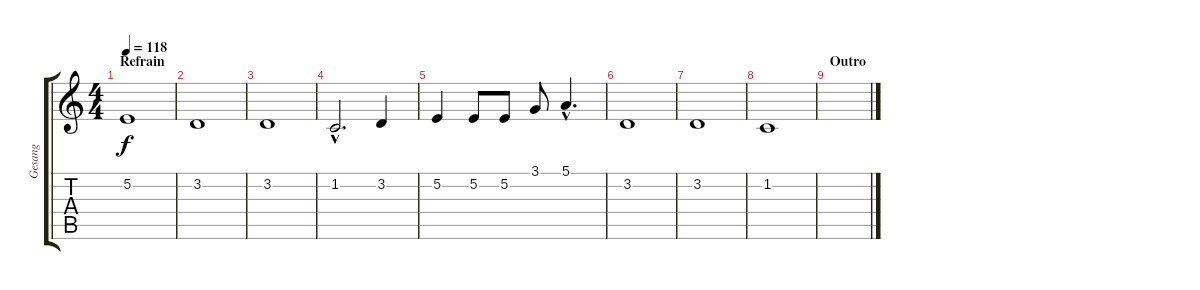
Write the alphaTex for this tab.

\track ("Gesang" "Gesang") {instrument altosax}
\staff {score tabs}
\tuning (E4 B3 G3 D3 A2 E2) {hide}
\ts (4 4)
\section ("" "Refrain")
\tempo 118
\clef g2
\ks c
5.2.1{dy f} |
3.2.1 |
3.2.1 |
1.2{hac}.2{d} 3.2.4 |
5.2.4 5.2.8 5.2.8 3.1.8 5.1{hac}.4{d} |
3.2.1 |
3.2.1 |
1.2.1 |
\section ("" "Outro")
